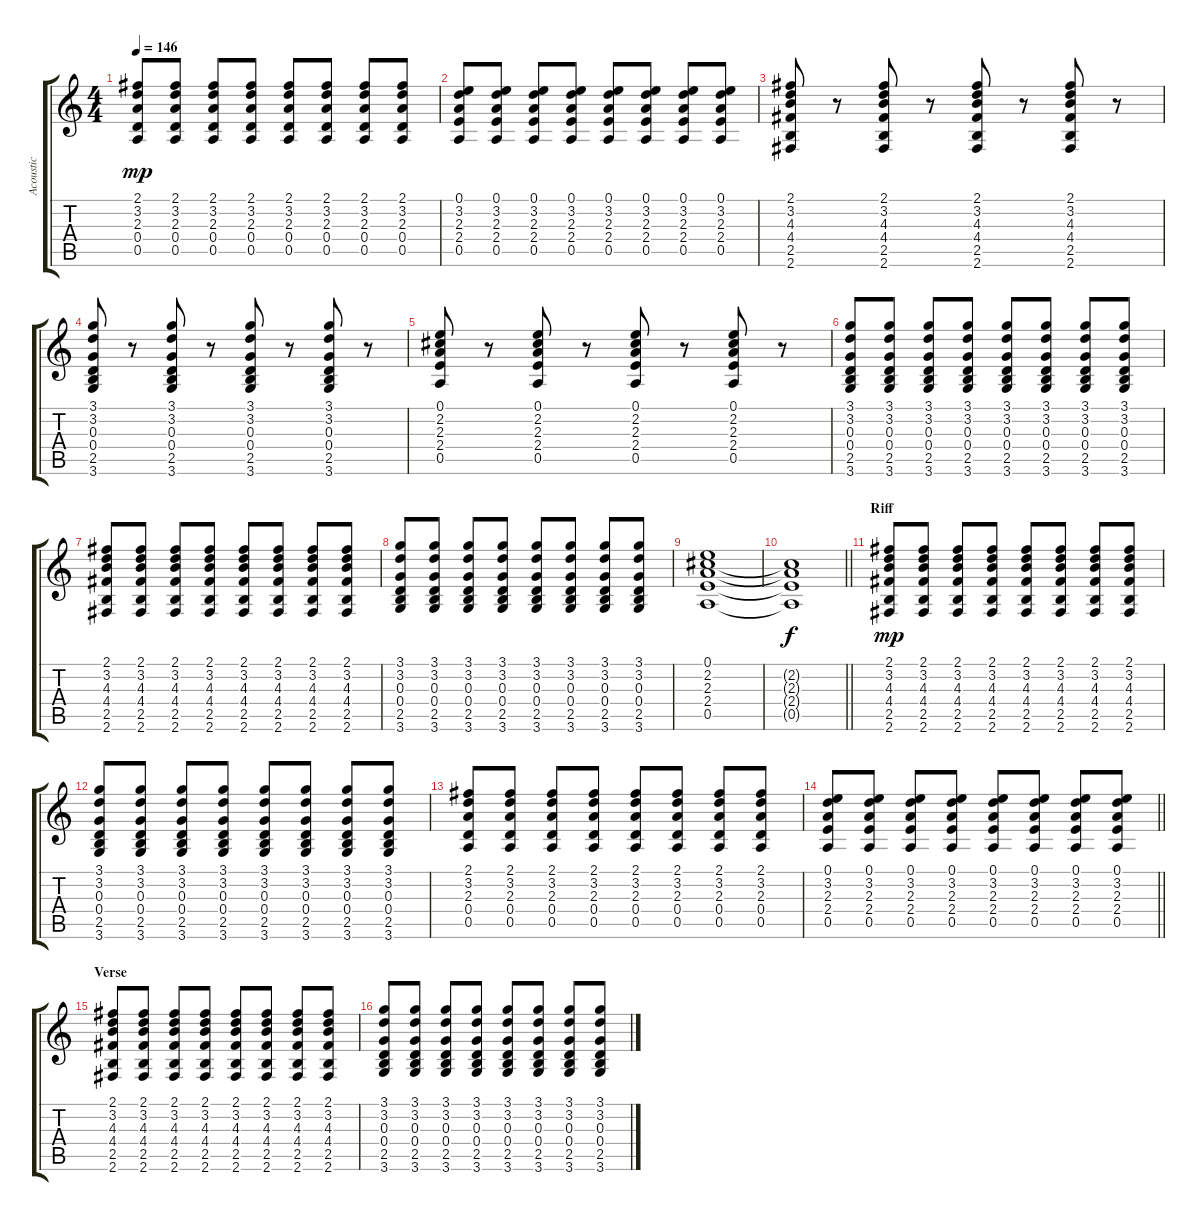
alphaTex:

\track ("Acoustic" "Acoustic") {instrument acousticguitarsteel}
\staff {score tabs}
\tuning (E4 B3 G3 D3 A2 E2) {hide}
\ts (4 4)
\tempo 146
\clef g2
\ks c
(2.1 3.2 2.3 0.4 0.5).8{dy mp} (2.1 3.2 2.3 0.4 0.5).8 (2.1 3.2 2.3 0.4 0.5).8 (2.1 3.2 2.3 0.4 0.5).8 (2.1 3.2 2.3 0.4 0.5).8 (2.1 3.2 2.3 0.4 0.5).8 (2.1 3.2 2.3 0.4 0.5).8 (2.1 3.2 2.3 0.4 0.5).8 |
(0.1 3.2 2.3 2.4 0.5).8 (0.1 3.2 2.3 2.4 0.5).8 (0.1 3.2 2.3 2.4 0.5).8 (0.1 3.2 2.3 2.4 0.5).8 (0.1 3.2 2.3 2.4 0.5).8 (0.1 3.2 2.3 2.4 0.5).8 (0.1 3.2 2.3 2.4 0.5).8 (0.1 3.2 2.3 2.4 0.5).8 |
(2.1 3.2 4.3 4.4 2.5 2.6).8 r.8 (2.1 3.2 4.3 4.4 2.5 2.6).8 r.8 (2.1 3.2 4.3 4.4 2.5 2.6).8 r.8 (2.1 3.2 4.3 4.4 2.5 2.6).8 r.8 |
(3.1 3.2 0.3 0.4 2.5 3.6).8 r.8 (3.1 3.2 0.3 0.4 2.5 3.6).8 r.8 (3.1 3.2 0.3 0.4 2.5 3.6).8 r.8 (3.1 3.2 0.3 0.4 2.5 3.6).8 r.8 |
(0.1 2.2 2.3 2.4 0.5).8 r.8 (0.1 2.2 2.3 2.4 0.5).8 r.8 (0.1 2.2 2.3 2.4 0.5).8 r.8 (0.1 2.2 2.3 2.4 0.5).8 r.8 |
(3.1 3.2 0.3 0.4 2.5 3.6).8 (3.1 3.2 0.3 0.4 2.5 3.6).8 (3.1 3.2 0.3 0.4 2.5 3.6).8 (3.1 3.2 0.3 0.4 2.5 3.6).8 (3.1 3.2 0.3 0.4 2.5 3.6).8 (3.1 3.2 0.3 0.4 2.5 3.6).8 (3.1 3.2 0.3 0.4 2.5 3.6).8 (3.1 3.2 0.3 0.4 2.5 3.6).8 |
(2.1 3.2 4.3 4.4 2.5 2.6).8 (2.1 3.2 4.3 4.4 2.5 2.6).8 (2.1 3.2 4.3 4.4 2.5 2.6).8 (2.1 3.2 4.3 4.4 2.5 2.6).8 (2.1 3.2 4.3 4.4 2.5 2.6).8 (2.1 3.2 4.3 4.4 2.5 2.6).8 (2.1 3.2 4.3 4.4 2.5 2.6).8 (2.1 3.2 4.3 4.4 2.5 2.6).8 |
(3.1 3.2 0.3 0.4 2.5 3.6).8 (3.1 3.2 0.3 0.4 2.5 3.6).8 (3.1 3.2 0.3 0.4 2.5 3.6).8 (3.1 3.2 0.3 0.4 2.5 3.6).8 (3.1 3.2 0.3 0.4 2.5 3.6).8 (3.1 3.2 0.3 0.4 2.5 3.6).8 (3.1 3.2 0.3 0.4 2.5 3.6).8 (3.1 3.2 0.3 0.4 2.5 3.6).8 |
(0.1 2.2 2.3 2.4 0.5).1 |
\barLineRight lightlight
(2.2{t} 2.3{t} 2.4{t} 0.5{t}).1{dy f} |
\section ("" "Riff")
(2.1 3.2 4.3 4.4 2.5 2.6).8{dy mp} (2.1 3.2 4.3 4.4 2.5 2.6).8 (2.1 3.2 4.3 4.4 2.5 2.6).8 (2.1 3.2 4.3 4.4 2.5 2.6).8 (2.1 3.2 4.3 4.4 2.5 2.6).8 (2.1 3.2 4.3 4.4 2.5 2.6).8 (2.1 3.2 4.3 4.4 2.5 2.6).8 (2.1 3.2 4.3 4.4 2.5 2.6).8 |
(3.1 3.2 0.3 0.4 2.5 3.6).8 (3.1 3.2 0.3 0.4 2.5 3.6).8 (3.1 3.2 0.3 0.4 2.5 3.6).8 (3.1 3.2 0.3 0.4 2.5 3.6).8 (3.1 3.2 0.3 0.4 2.5 3.6).8 (3.1 3.2 0.3 0.4 2.5 3.6).8 (3.1 3.2 0.3 0.4 2.5 3.6).8 (3.1 3.2 0.3 0.4 2.5 3.6).8 |
(2.1 3.2 2.3 0.4 0.5).8 (2.1 3.2 2.3 0.4 0.5).8 (2.1 3.2 2.3 0.4 0.5).8 (2.1 3.2 2.3 0.4 0.5).8 (2.1 3.2 2.3 0.4 0.5).8 (2.1 3.2 2.3 0.4 0.5).8 (2.1 3.2 2.3 0.4 0.5).8 (2.1 3.2 2.3 0.4 0.5).8 |
\barLineRight lightlight
(0.1 3.2 2.3 2.4 0.5).8 (0.1 3.2 2.3 2.4 0.5).8 (0.1 3.2 2.3 2.4 0.5).8 (0.1 3.2 2.3 2.4 0.5).8 (0.1 3.2 2.3 2.4 0.5).8 (0.1 3.2 2.3 2.4 0.5).8 (0.1 3.2 2.3 2.4 0.5).8 (0.1 3.2 2.3 2.4 0.5).8 |
\section ("" "Verse")
(2.1 3.2 4.3 4.4 2.5 2.6).8 (2.1 3.2 4.3 4.4 2.5 2.6).8 (2.1 3.2 4.3 4.4 2.5 2.6).8 (2.1 3.2 4.3 4.4 2.5 2.6).8 (2.1 3.2 4.3 4.4 2.5 2.6).8 (2.1 3.2 4.3 4.4 2.5 2.6).8 (2.1 3.2 4.3 4.4 2.5 2.6).8 (2.1 3.2 4.3 4.4 2.5 2.6).8 |
(3.1 3.2 0.3 0.4 2.5 3.6).8 (3.1 3.2 0.3 0.4 2.5 3.6).8 (3.1 3.2 0.3 0.4 2.5 3.6).8 (3.1 3.2 0.3 0.4 2.5 3.6).8 (3.1 3.2 0.3 0.4 2.5 3.6).8 (3.1 3.2 0.3 0.4 2.5 3.6).8 (3.1 3.2 0.3 0.4 2.5 3.6).8 (3.1 3.2 0.3 0.4 2.5 3.6).8
